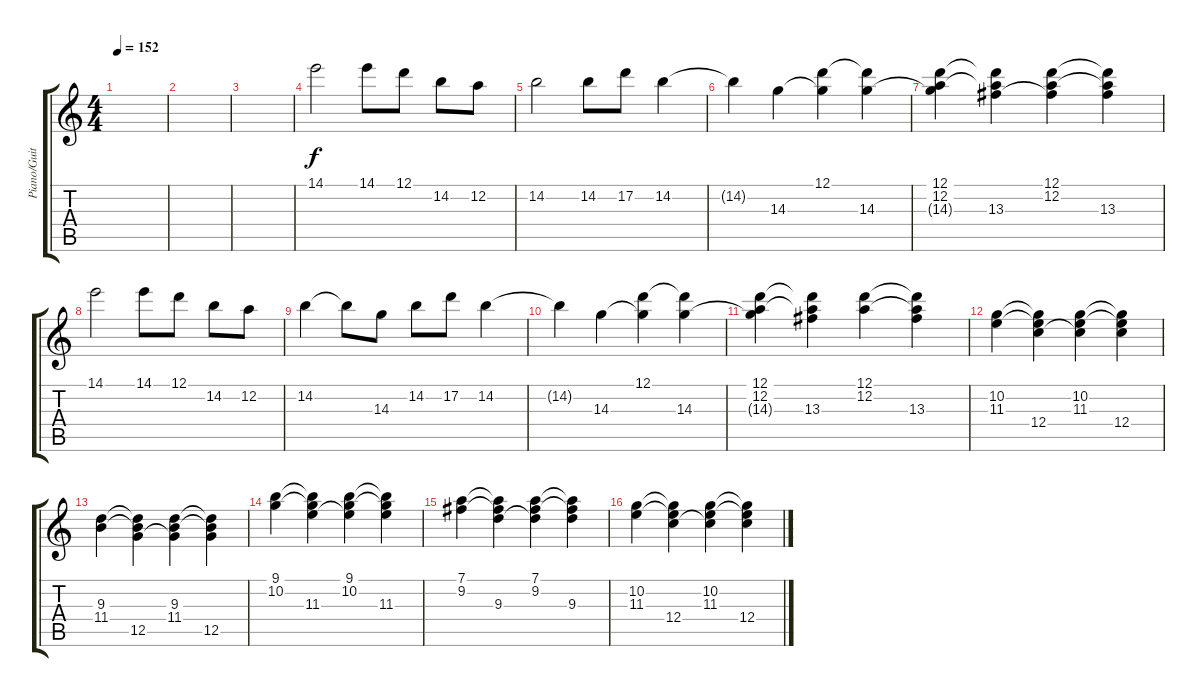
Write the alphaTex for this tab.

\track ("Piano/Guitar 3" "Piano/Guit") {instrument distortionguitar}
\staff {score tabs}
\tuning (D4 A3 F3 C3 G2 C2) {hide}
\ts (4 4)
\tempo 152
\clef g2
\ks c
|
|
|
14.1.2 14.1.8 12.1.8 14.2.8 12.2.8 |
14.2.2 14.2.8 17.2.8 14.2.4 |
14.2{t}.4 14.3.4 (12.1 14.3{t}).4 (12.1{t} 14.3).4 |
(12.1 12.2 14.3{t}).4 (12.1{t} 12.2{t} 13.3).4 (12.1 12.2 13.3{t}).4 (12.1{t} 12.2{t} 13.3).4 |
14.1.2 14.1.8 12.1.8 14.2.8 12.2.8 |
14.2.4 14.2{t}.8 14.3.8 14.2.8 17.2.8 14.2.4 |
14.2{t}.4 14.3.4 (12.1 14.3{t}).4 (12.1{t} 14.3).4 |
(12.1 12.2 14.3{t}).4 (12.1{t} 12.2{t} 13.3).4 (12.1 12.2).4 (12.1{t} 12.2{t} 13.3).4 |
(10.2 11.3).4 (10.2{t} 11.3{t} 12.4).4 (10.2 11.3 12.4{t}).4 (10.2{t} 11.3{t} 12.4).4 |
(9.3 11.4).4 (9.3{t} 11.4{t} 12.5).4 (9.3 11.4 12.5{t}).4 (9.3{t} 11.4{t} 12.5).4 |
(9.1 10.2).4 (9.1{t} 10.2{t} 11.3).4 (9.1 10.2 11.3{t}).4 (9.1{t} 10.2{t} 11.3).4 |
(7.1 9.2).4 (7.1{t} 9.2{t} 9.3).4 (7.1 9.2 9.3{t}).4 (7.1{t} 9.2{t} 9.3).4 |
(10.2 11.3).4 (10.2{t} 11.3{t} 12.4).4 (10.2 11.3 12.4{t}).4 (10.2{t} 11.3{t} 12.4).4
